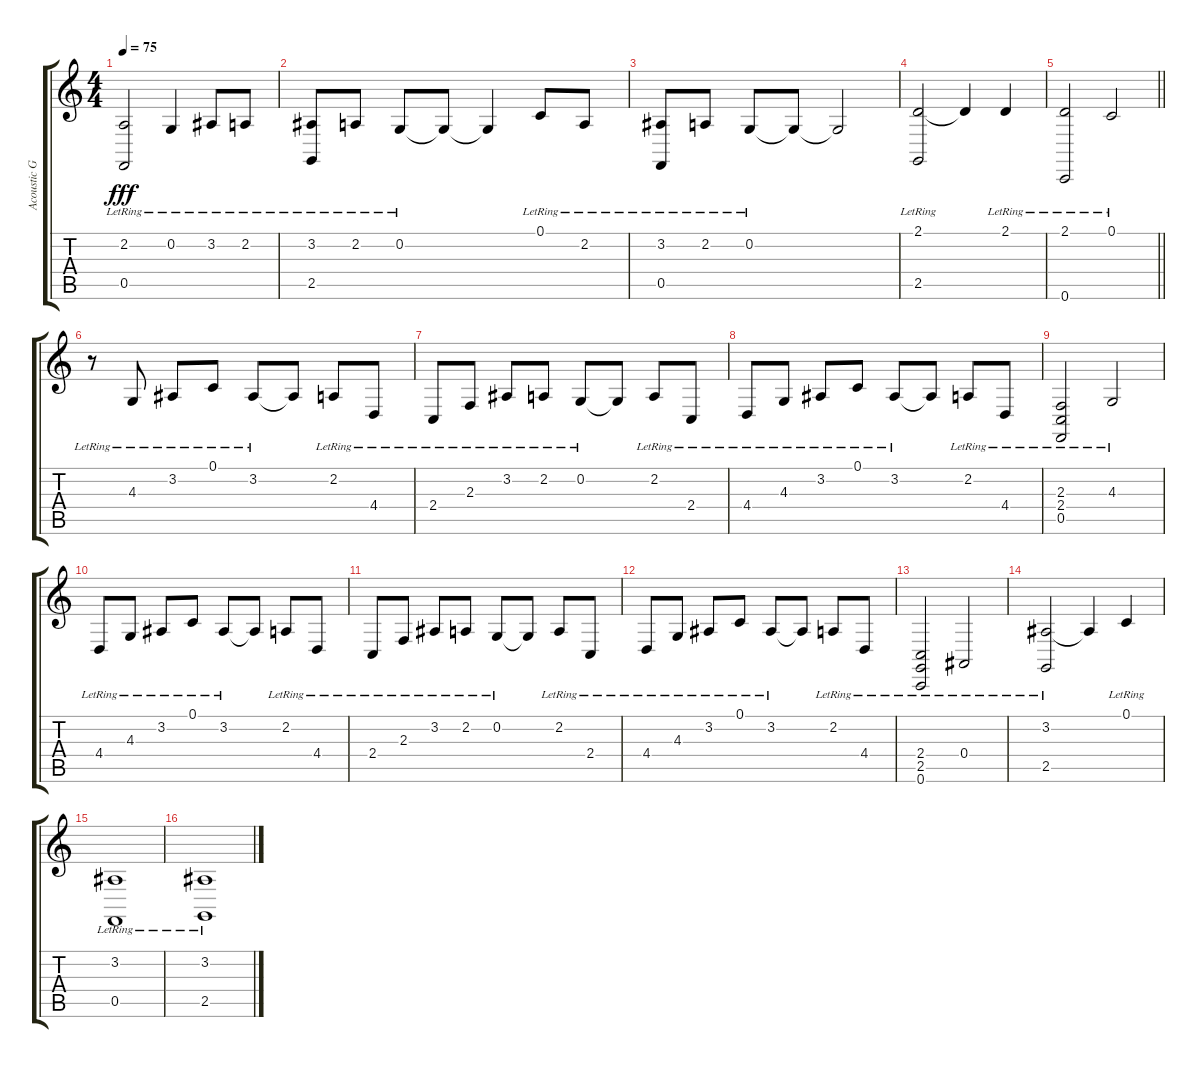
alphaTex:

\track ("Acoustic Grand Piano" "Acoustic G") {instrument acousticgrandpiano}
\staff {score tabs}
\tuning (C4 G3 Eb3 Bb2 F2 C2) {hide}
\ts (4 4)
\tempo 75
\clef g2
\ks c
(2.2{lr} 0.5{lr}).2{dy fff} 0.2{lr}.4 3.2{lr}.8 2.2{lr}.8 |
(3.2{lr} 2.5{lr}).8 2.2{lr}.8 0.2{lr}.8 0.2{t}.8 0.2{t}.4 0.1{lr}.8 2.2{lr}.8 |
(3.2{lr} 0.5{lr}).8 2.2{lr}.8 0.2{lr}.8 0.2{t}.8 0.2{t}.2 |
(2.1{lr} 2.5{lr}).2 2.1{t}.4 2.1{lr}.4 |
\barLineRight lightlight
(2.1{lr} 0.6{lr}).2 0.1{lr}.2 |
r.8 4.3{lr}.8 3.2{lr}.8 0.1{lr}.8 3.2{lr}.8 3.2{t}.8 2.2{lr}.8 4.4{lr}.8 |
2.4{lr}.8 2.3{lr}.8 3.2{lr}.8 2.2{lr}.8 0.2{lr}.8 0.2{t}.8 2.2{lr}.8 2.4{lr}.8 |
4.4{lr}.8 4.3{lr}.8 3.2{lr}.8 0.1{lr}.8 3.2{lr}.8 3.2{t}.8 2.2{lr}.8 4.4{lr}.8 |
(2.3{lr} 2.4{lr} 0.5{lr}).2 4.3{lr}.2 |
4.4{lr}.8 4.3{lr}.8 3.2{lr}.8 0.1{lr}.8 3.2{lr}.8 3.2{t}.8 2.2{lr}.8 4.4{lr}.8 |
2.4{lr}.8 2.3{lr}.8 3.2{lr}.8 2.2{lr}.8 0.2{lr}.8 0.2{t}.8 2.2{lr}.8 2.4{lr}.8 |
4.4{lr}.8 4.3{lr}.8 3.2{lr}.8 0.1{lr}.8 3.2{lr}.8 3.2{t}.8 2.2{lr}.8 4.4{lr}.8 |
(2.4{lr} 2.5{lr} 0.6{lr}).2 0.4{lr}.2 |
(3.2{lr} 2.5{lr}).2 3.2{t}.4 0.1{lr}.4 |
(3.2{lr} 0.5{lr}).1 |
(3.2{lr} 2.5{lr}).1
